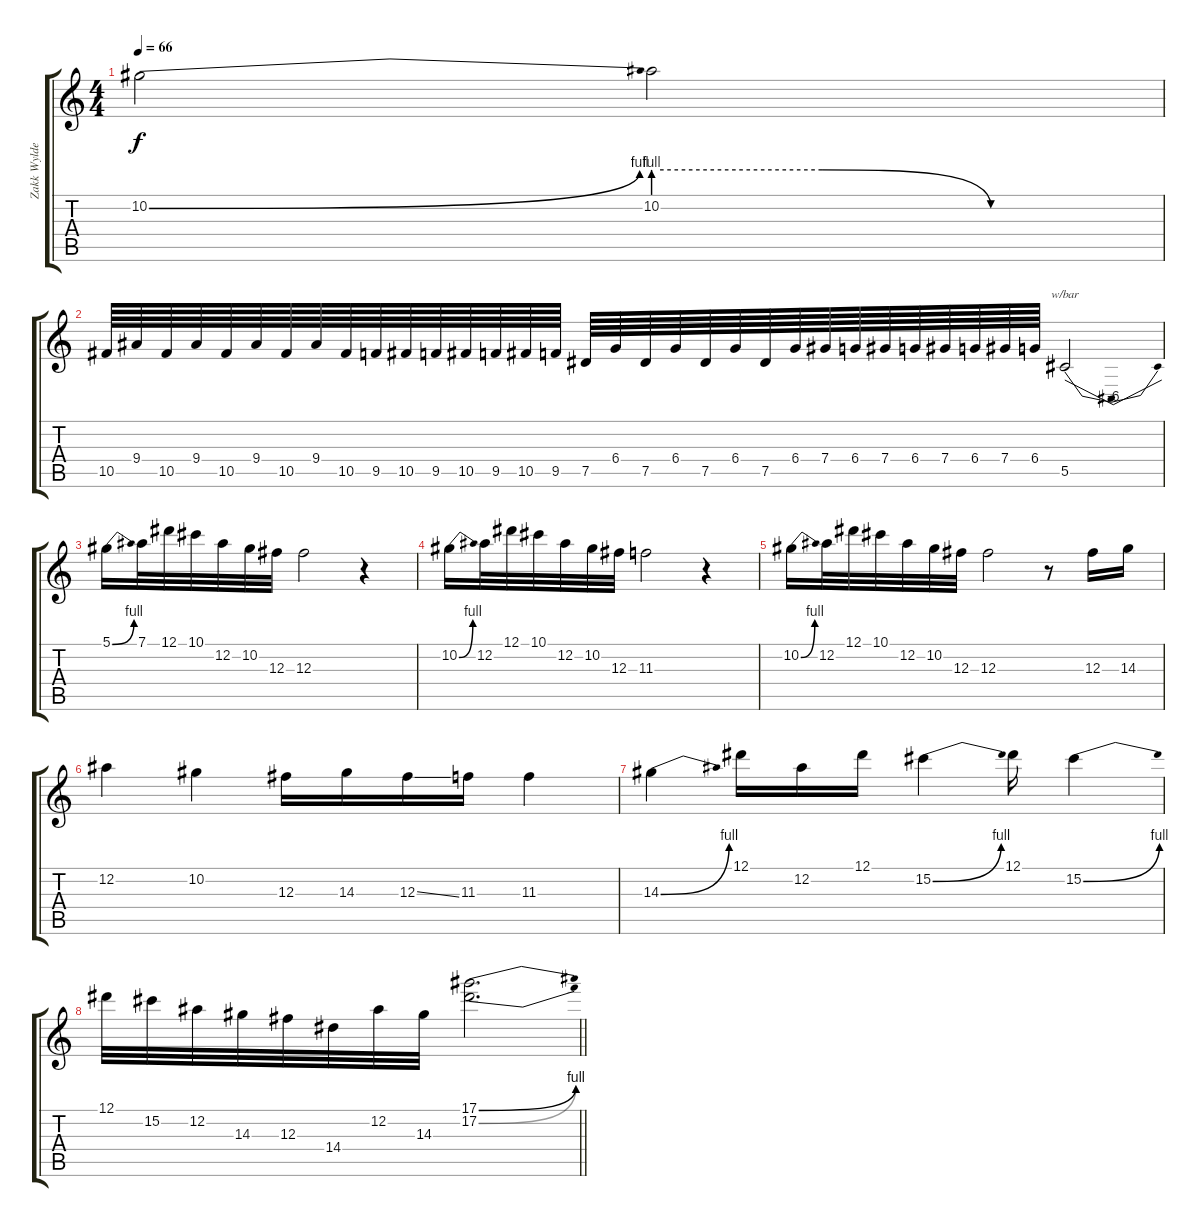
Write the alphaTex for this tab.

\track ("Zakk Wylde Solo" "Zakk Wylde") {instrument distortionguitar}
\staff {score tabs}
\tuning (Eb4 Bb3 Gb3 Db3 Ab2 Eb2) {hide}
\ts (4 4)
\tempo 66
\clef g2
\ks c
10.2{be (bend 0 0 60 4)}.2{dy f} 10.2{be (custom 0 4 20 4 40 0 60 0)}.2 |
10.5.64 9.4.64 10.5.64 9.4.64 10.5.64 9.4.64 10.5.64 9.4.64 10.5.64 9.5.64 10.5.64 9.5.64 10.5.64 9.5.64 10.5.64 9.5.64 7.5.64 6.4.64 7.5.64 6.4.64 7.5.64 6.4.64 7.5.64 6.4.64 7.4.64 6.4.64 7.4.64 6.4.64 7.4.64 6.4.64 7.4.64 6.4.64 5.5.2{tbe (dip default 0 0 30 -24 60 0)} |
5.1{be (bend 0 0 60 4)}.16 7.1.32 12.1.32 10.1.32 12.2.32 10.2.32 12.3.32 12.3.2 r.4 |
10.2{be (bend 0 0 60 4)}.16 12.2.32 12.1.32 10.1.32 12.2.32 10.2.32 12.3.32 11.3.2 r.4 |
10.2{be (bend 0 0 60 4)}.16 12.2.32 12.1.32 10.1.32 12.2.32 10.2.32 12.3.32 12.3.2 r.8 12.3.16 14.3.16 |
12.2.4 10.2.4 12.3.16 14.3.16 12.3{ss}.16 11.3.16 11.3.4 |
14.3{be (bend 0 0 60 4)}.4 12.1.16 12.2.16 12.1.16 15.2{be (bend 0 0 60 4)}.4 12.1.16 15.2{be (bend 0 0 60 4)}.4 |
\barLineRight lightlight
12.1.32 15.2.32 12.2.32 14.3.32 12.3.32 14.4.32 12.2.32 14.3.32 (17.1{be (bend 0 0 60 4)} 17.2{be (bend 0 0 60 4)}).2{d}
